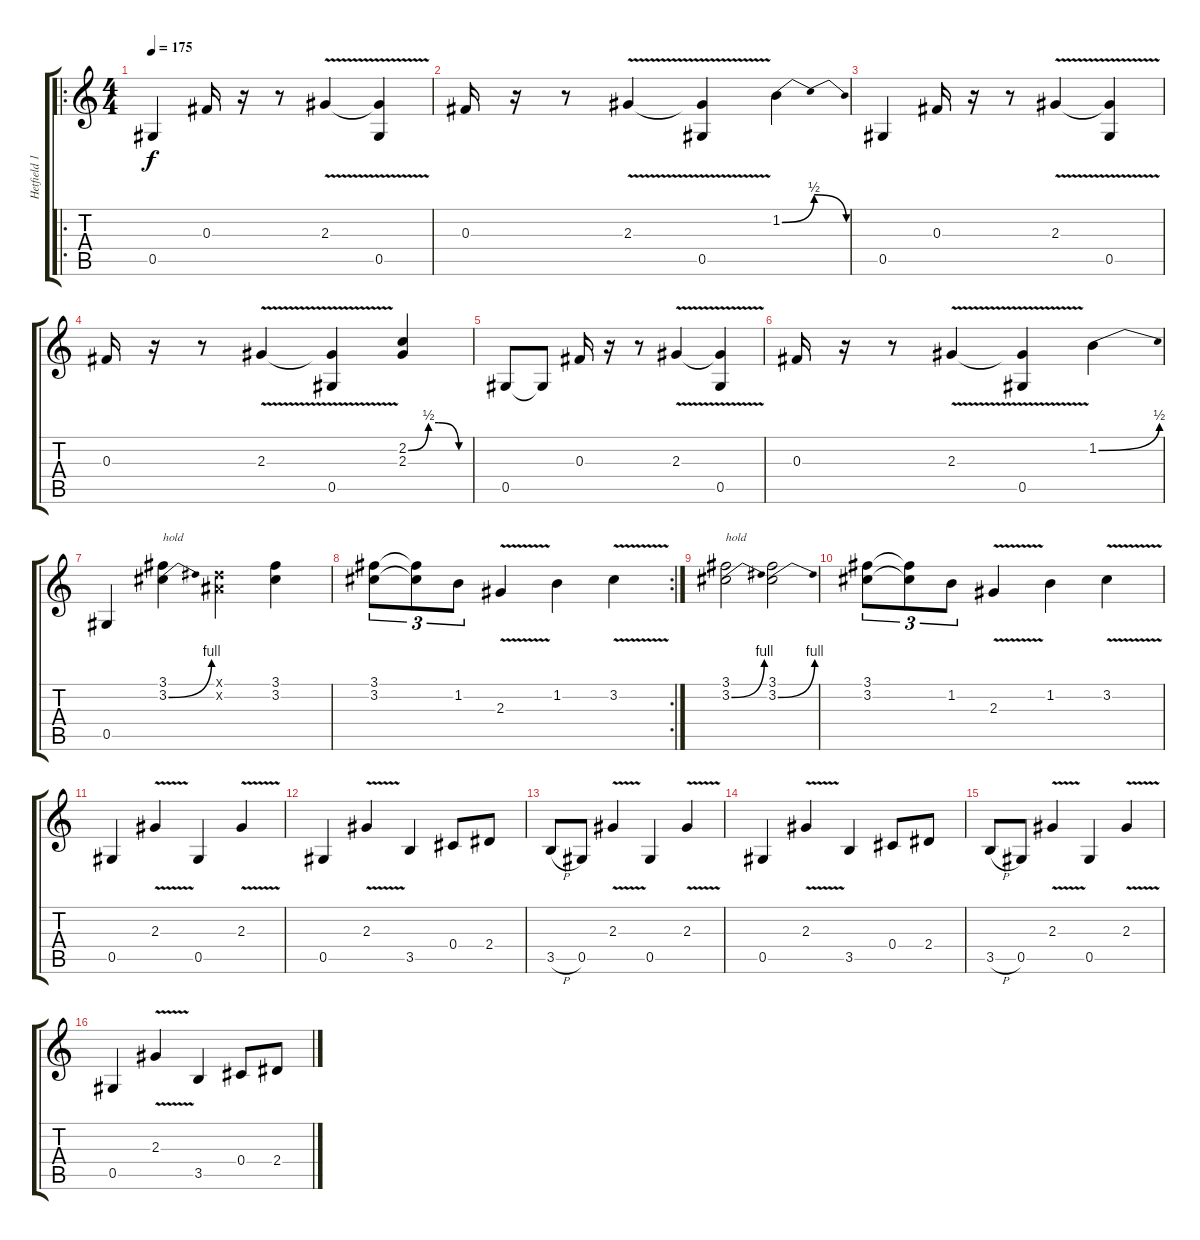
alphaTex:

\track ("Hetfield 1" "Hetfield 1") {instrument distortionguitar}
\staff {score tabs}
\tuning (Eb4 Bb3 Gb3 Db3 Ab2 Eb2) {hide}
\ro
\ts (4 4)
\tempo 175
\clef g2
\ks c
0.5.4{dy f} 0.3.16 r.16 r.8 2.3{v}.4 (2.3{t} 0.5).4 |
0.3.16 r.16 r.8 2.3{v}.4 (2.3{t} 0.5).4 1.2{be (bendrelease 0 0 30 2 45 2 60 0)}.4 |
0.5.4 0.3.16 r.16 r.8 2.3{v}.4 (2.3{t} 0.5).4 |
0.3.16 r.16 r.8 2.3{v}.4 (2.3{t} 0.5).4 (2.2{be (custom 0 0 20 2 30 2 50 0 60 0)} 2.3).4 |
0.5.8 0.5{t}.8 0.3.16 r.16 r.8 2.3{v}.4 (2.3{t} 0.5).4 |
0.3.16 r.16 r.8 2.3{v}.4 (2.3{t} 0.5).4 1.2{be (bend 0 0 60 2)}.4 |
0.5.4 (3.1 3.2{be (bend 0 0 60 4)}).4{txt "hold"} (0.1{x} 0.2{x}).4 (3.1 3.2).4 |
\rc 2
(3.1 3.2).8{tu (3 2)} (3.1{t} 3.2{t}).8{tu (3 2)} 1.2.8{tu (3 2)} 2.3{v}.4 1.2.4 3.2{v}.4 |
(3.1 3.2{be (bend 0 0 60 4)}).2{txt "hold"} (3.1 3.2{be (bend 0 0 60 4)}).2 |
(3.1 3.2).8{tu (3 2)} (3.1{t} 3.2{t}).8{tu (3 2)} 1.2.8{tu (3 2)} 2.3{v}.4 1.2.4 3.2{v}.4 |
0.5.4 2.3{v}.4 0.5.4 2.3{v}.4 |
0.5.4 2.3{v}.4 3.5.4 0.4.8 2.4.8 |
3.5{h}.8 0.5.8 2.3{v}.4 0.5.4 2.3{v}.4 |
0.5.4 2.3{v}.4 3.5.4 0.4.8 2.4.8 |
3.5{h}.8 0.5.8 2.3{v}.4 0.5.4 2.3{v}.4 |
0.5.4 2.3{v}.4 3.5.4 0.4.8 2.4.8
